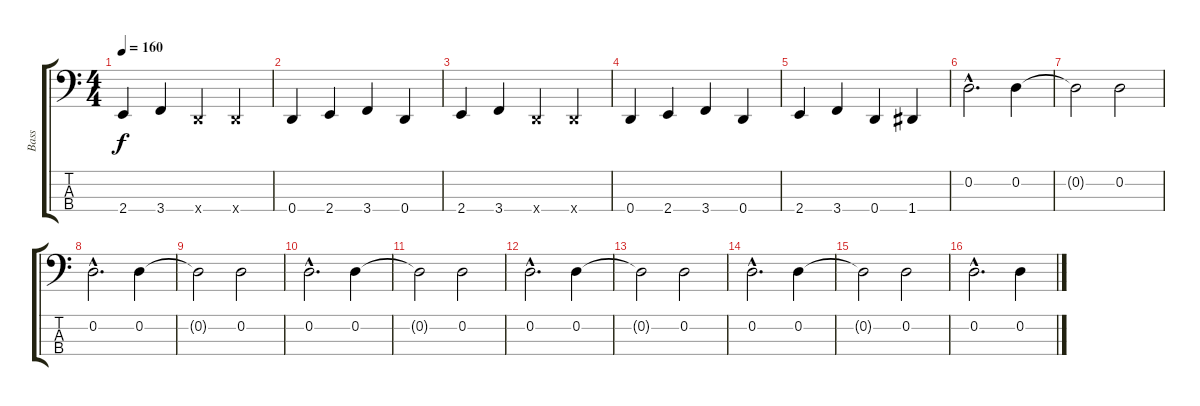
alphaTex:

\track ("Bass" "Bass") {instrument electricbassfinger}
\staff {score tabs}
\tuning (G2 D2 A1 D1) {hide}
\ts (4 4)
\tempo 160
\clef f4
\ks c
2.4.4{dy f} 3.4.4 0.4{x}.4 0.4{x}.4 |
0.4.4 2.4.4 3.4.4 0.4.4 |
2.4.4 3.4.4 0.4{x}.4 0.4{x}.4 |
0.4.4 2.4.4 3.4.4 0.4.4 |
2.4.4 3.4.4 0.4.4 1.4.4 |
0.2{hac}.2{d} 0.2.4 |
0.2{t}.2 0.2.2 |
0.2{hac}.2{d} 0.2.4 |
0.2{t}.2 0.2.2 |
0.2{hac}.2{d} 0.2.4 |
0.2{t}.2 0.2.2 |
0.2{hac}.2{d} 0.2.4 |
0.2{t}.2 0.2.2 |
0.2{hac}.2{d} 0.2.4 |
0.2{t}.2 0.2.2 |
0.2{hac}.2{d} 0.2.4
